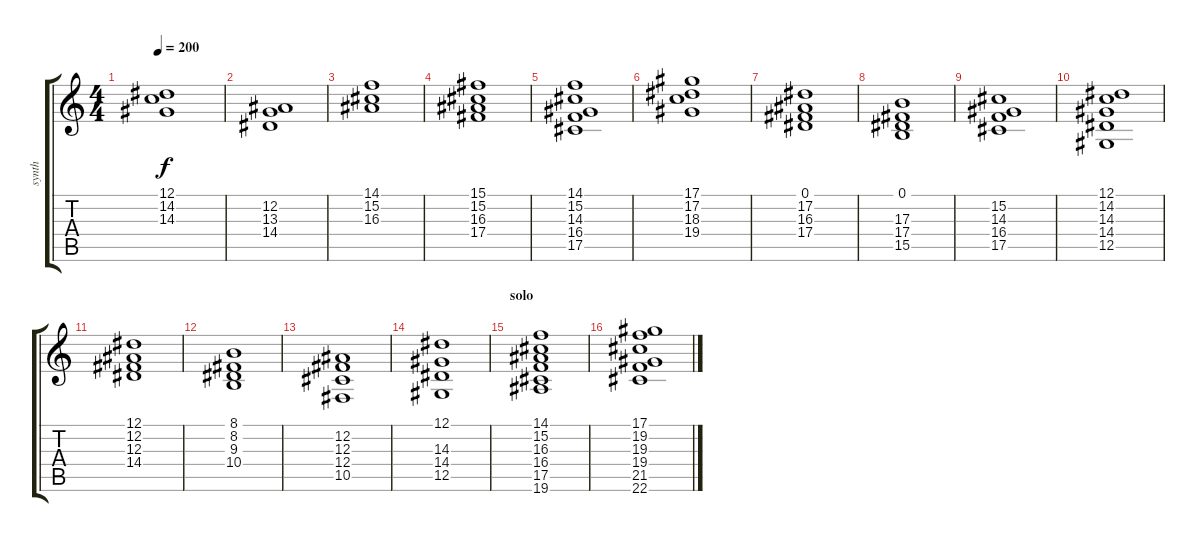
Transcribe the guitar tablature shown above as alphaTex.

\track ("synth" "synth") {instrument stringensemble1}
\staff {score tabs}
\tuning (Eb4 Bb3 Gb3 Db3 Ab2 Eb2) {hide}
\ts (4 4)
\tempo 200
\clef g2
\ks c
(12.1 14.2 14.3).1{dy f} |
(12.2 13.3 14.4).1 |
(14.1 15.2 16.3).1 |
(15.1 15.2 16.3 17.4).1 |
(14.1 15.2 14.3 16.4 17.5).1 |
(17.1 17.2 18.3 19.4).1 |
(0.1 17.2 16.3 17.4).1 |
(0.1 17.3 17.4 15.5).1 |
(15.2 14.3 16.4 17.5).1 |
(12.1 14.2 14.3 14.4 12.5).1 |
(12.1 12.2 12.3 14.4).1 |
(8.1 8.2 9.3 10.4).1 |
(12.2 12.3 12.4 10.5).1 |
(12.1 14.3 14.4 12.5).1 |
\section ("" "solo")
(14.1 15.2 16.3 16.4 17.5 19.6).1 |
(17.1 19.2 19.3 19.4 21.5 22.6).1
